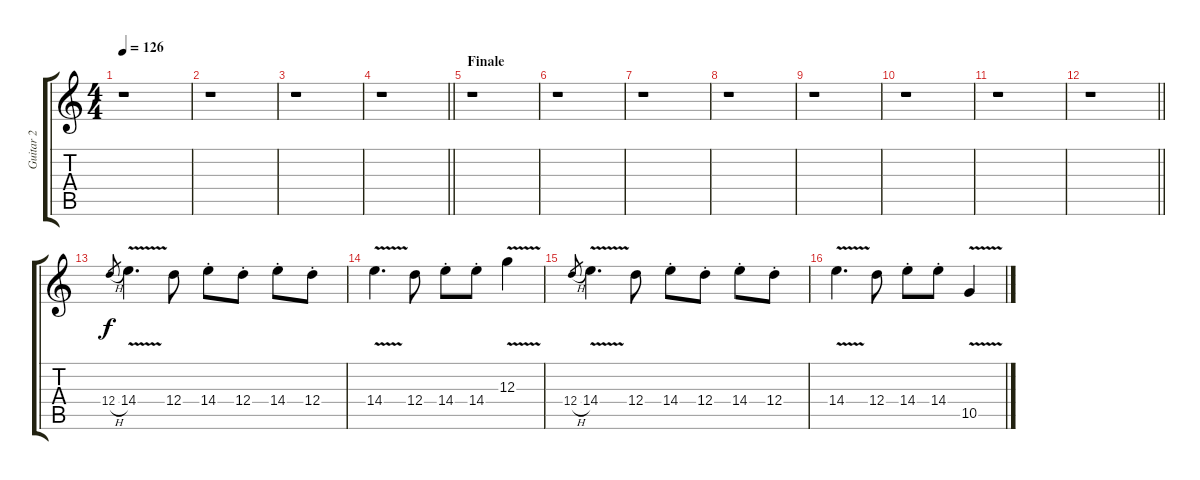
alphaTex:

\track ("Guitar 2" "Guitar 2") {instrument distortionguitar}
\staff {score tabs}
\tuning (E4 B3 G3 D3 A2 E2) {hide}
\ts (4 4)
\tempo 126
\clef g2
\ks c
r.1{dy f} |
r.1 |
r.1 |
\barLineRight lightlight
r.1 |
\section ("" "Finale")
r.1 |
r.1 |
r.1 |
r.1 |
r.1 |
r.1 |
r.1 |
\barLineRight lightlight
r.1 |
12.4{h}.8{gr} 14.4{v}.4{d} 12.4.8 14.4{st}.8 12.4{st}.8 14.4{st}.8 12.4{st}.8 |
14.4{v}.4{d} 12.4.8 14.4{st}.8 14.4{st}.8 12.3{v}.4 |
12.4{h}.8{gr} 14.4{v}.4{d} 12.4.8 14.4{st}.8 12.4{st}.8 14.4{st}.8 12.4{st}.8 |
14.4{v}.4{d} 12.4.8 14.4{st}.8 14.4{st}.8 10.5{v}.4
